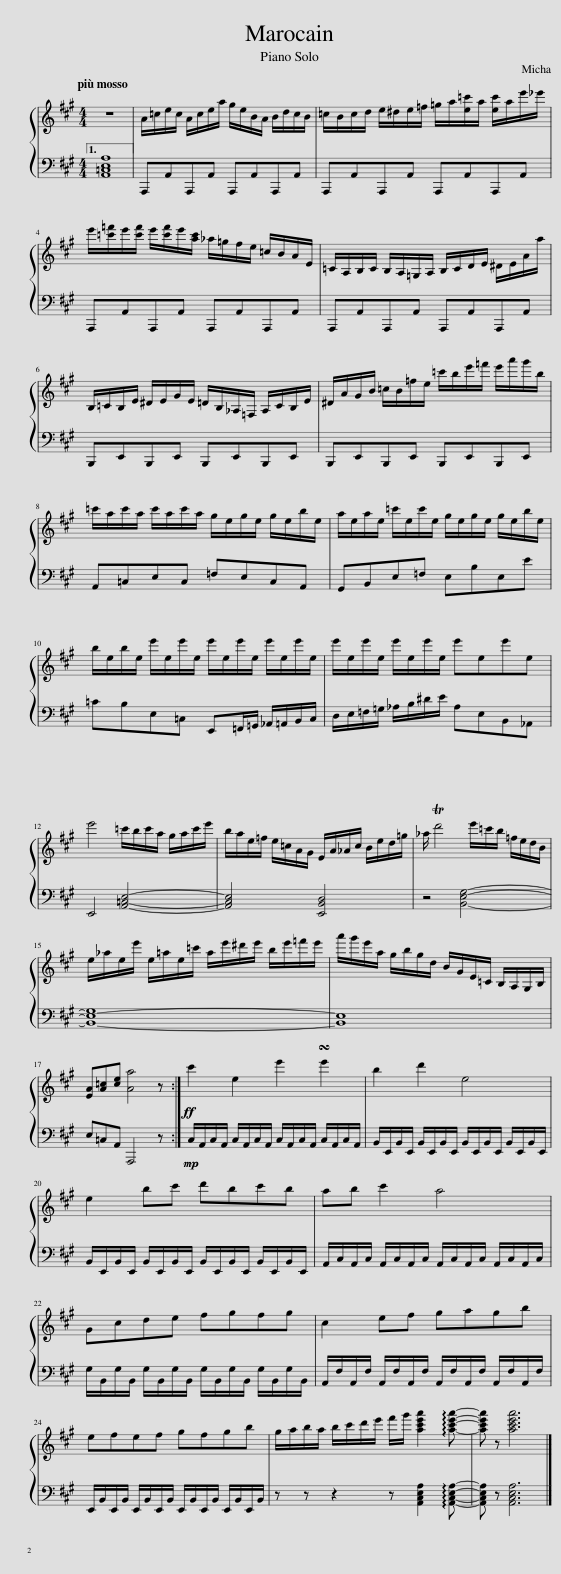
X:1
%%score { 1 | 2 }
L:1/8
Q:1/4=128
M:4/4
I:linebreak $
K:A
V:1 treble
V:2 bass
V:1
 z8 || A/=c/e/c/ A/c/e/a/ g/e/B/A/ B/d/c/B/ | =c/B/c/d/ e/^d/e/=f/ =g/a/[e=c']/a/ [ec']/a/e'/_e'/ |$ e'/[=c'=f']/e'/[c'f']/ e'/[c'f']/e'/[ac']/ _a/=g/f/e/ =c/B/A/E/ | =C/A,/B,/C/ B,/A,/=G,/A,/ B,/C/D/E/ ^D/E/A/a/ |$ %5
 B,/=C/B,/E/ ^D/E/G/E/ =D/B,/_A,/=F,/ A,/C/B,/E/ | ^D/A/G/B/ =c/B/=f/e/ =c'/b/e'/=f'/ e'/a'/g'/b/ |$ =c'/a/c'/a/ c'/a/c'/a/ g/e/g/e/ g/e/b/e/ | a/e/a/e/ =c'/e/c'/e/ g/e/g/e/ g/e/b/e/ |$ b/e/b/e/ e'/e/e'/e/ e'/e/e'/e/ e'/e/e'/e/ | %10
 e'/e/e'/e/ e'/e/e'/e/ e'ee'e |$ e'4 =c'/b/c'/a/ g/a/c'/e'/ | b/a/e/=f/ e/=c/A/G/ E/A/_A/c/ B/e/d/=g/ | _a/ Td'4 e'/=c'/b/ =f/e/d/B/ |$ e/_a/e/e'/ e/=a/e/=c'/ a/e'/^d'/e'/ b/e'/=f'/e'/ | %15
 a'/g'/e'/a/ g/b/g/d/ B/G/E/=C/ B,/A,/G,/B,/ |$ [EA][A=c][ce] [Aa]4 z :|!ff! c'2 e2 e'2 !turn!e'2 | b2 d'2 e4 |$ e2 bc' d'bc'b | %20
 ab c'2 a4 |$ Gcde fgfg | c2 ef gagb |$ efef gfgb | g/a/b/a/ b/c'/d'/e'/ f'/g'/ [ac'e'a']2 !arpeggio![ac'e'a']- | %25
 [ac'e'a'] z [ac'e'a']6 |] %26
V:2
 [A,,=C,E,A,]8 || A,,,A,,A,,,A,, A,,,A,,A,,,A,, | A,,,A,,A,,,A,, A,,,A,,A,,,A,, |$ A,,,A,,A,,,A,, A,,,A,,A,,,A,, | A,,,A,,A,,,A,, A,,,A,,A,,,A,, |$ %5
 B,,,E,,B,,,E,, B,,,E,,B,,,E,, | B,,,E,,B,,,E,, B,,,E,,B,,,E,, |$ A,,=C,E,C, =F,E,C,A,, | G,,B,,E,=F, E,B,E,E |$ =CB,E,=C, E,,=F,,/=G,,/ _A,,/=A,,/B,,/C,/ | %10
 D,/E,/=F,/=G,/ _A,/B,/^D/E/ A,E,B,,_A,, |$ E,,4 [A,,=C,E,]4- | [A,,C,E,]4 [E,,B,,D,]4 | z4 [B,,E,G,]4- |$ [B,,-E,-G,]8 | %15
 [B,,E,]8 |$ E,=C,A,, A,,,4 z :|!mp! C,/A,,/C,/A,,/ C,/A,,/C,/A,,/ C,/A,,/C,/A,,/ C,/A,,/C,/A,,/ | B,,/E,,/B,,/E,,/ B,,/E,,/B,,/E,,/ B,,/E,,/B,,/E,,/ B,,/E,,/B,,/E,,/ |$ B,,/E,,/B,,/E,,/ B,,/E,,/B,,/E,,/ B,,/E,,/B,,/E,,/ B,,/E,,/B,,/E,,/ | %20
 A,,/C,/A,,/C,/ A,,/C,/A,,/C,/ A,,/C,/A,,/C,/ A,,/C,/A,,/C,/ |$ G,/B,,/G,/B,,/ G,/B,,/G,/B,,/ G,/B,,/G,/B,,/ G,/B,,/G,/B,,/ | A,,/F,/A,,/F,/ A,,/F,/A,,/F,/ A,,/F,/A,,/F,/ A,,/F,/A,,/F,/ |$ E,,/B,,/E,,/B,,/ E,,/B,,/E,,/B,,/ E,,/B,,/E,,/B,,/ E,,/B,,/E,,/B,,/ | z z z2 z [A,,C,E,A,]2 !arpeggio![A,,C,E,A,]- | %25
 [A,,C,E,A,] z [A,,C,E,A,]6 |] %26
